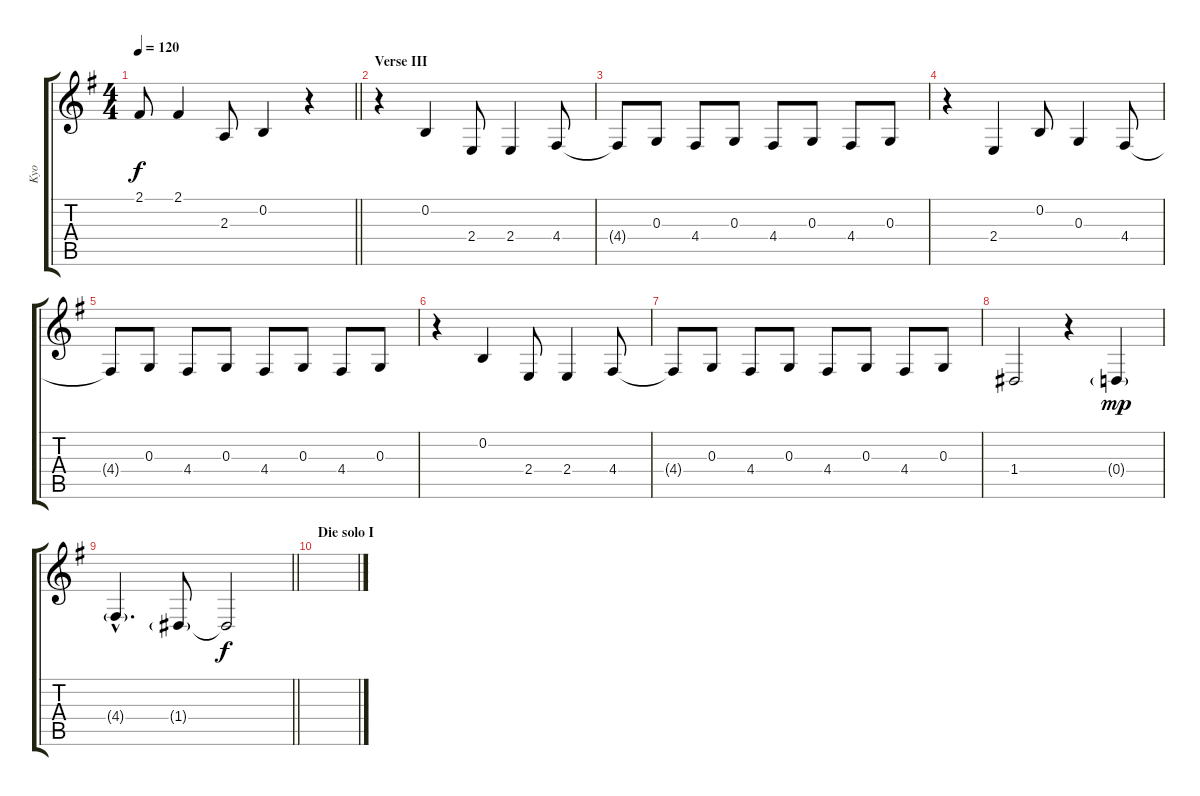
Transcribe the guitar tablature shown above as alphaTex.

\track ("Kyo" "Kyo") {instrument cello}
\staff {score tabs}
\tuning (E4 B3 G3 D3 A2 E2) {hide}
\ts (4 4)
\tempo 120
\clef g2
\barLineRight lightlight
\ks g
2.1.8{dy f} 2.1.4 2.3.8 0.2.4 r.4 |
\section ("" "Verse III")
r.4 0.2.4 2.4.8 2.4.4 4.4.8 |
4.4{t}.8 0.3.8 4.4.8 0.3.8 4.4.8 0.3.8 4.4.8 0.3.8 |
r.4 2.4.4 0.2.8 0.3.4 4.4.8 |
4.4{t}.8 0.3.8 4.4.8 0.3.8 4.4.8 0.3.8 4.4.8 0.3.8 |
r.4 0.2.4 2.4.8 2.4.4 4.4.8 |
4.4{t}.8 0.3.8 4.4.8 0.3.8 4.4.8 0.3.8 4.4.8 0.3.8 |
1.4.2 r.4 0.4{g}.4{dy mp} |
\barLineRight lightlight
4.4{g hac}.4{d} 1.4{g}.8 1.4{t}.2{dy f} |
\section ("" "Die solo I")
